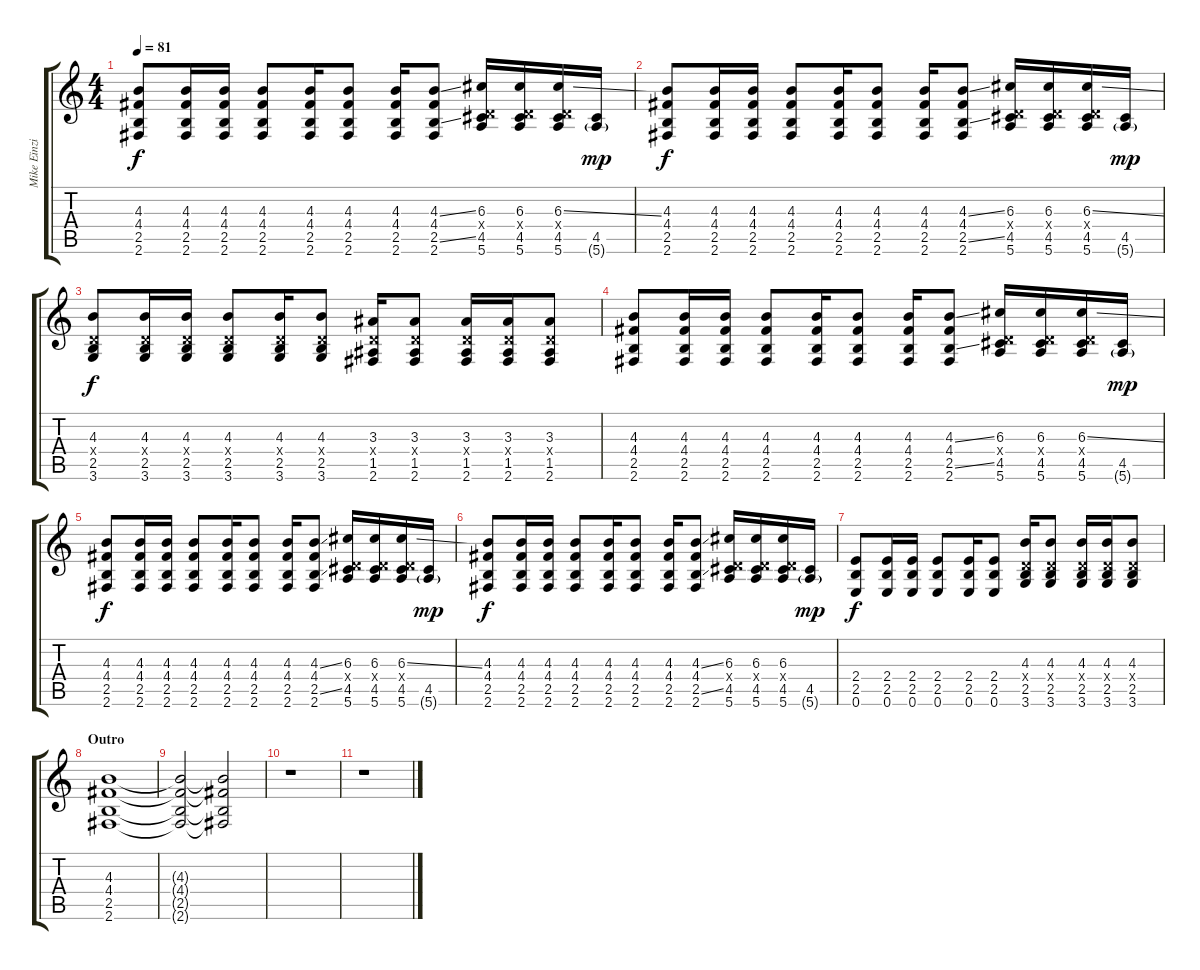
\track ("Mike Einziger [Guitar]" "Mike Einzi") {instrument distortionguitar}
\staff {score tabs}
\tuning (E4 B3 G3 D3 A2 E2) {hide}
\ts (4 4)
\tempo 81
\clef g2
\ks c
(4.3 4.4 2.5 2.6).8{dy f instrument overdrivenguitar} (4.3 4.4 2.5 2.6).16 (4.3 4.4 2.5 2.6).16 (4.3 4.4 2.5 2.6).8 (4.3 4.4 2.5 2.6).16 (4.3 4.4 2.5 2.6).8 (4.3 4.4 2.5 2.6).16 (4.3{ss} 4.4 2.5{ss} 2.6).8 (6.3 0.4{x} 4.5 5.6).16 (6.3 0.4{x} 4.5 5.6).16 (6.3{ss} 0.4{x} 4.5 5.6).16 (4.5 5.6{g}).16{dy mp} |
(4.3 4.4 2.5 2.6).8{dy f instrument overdrivenguitar} (4.3 4.4 2.5 2.6).16 (4.3 4.4 2.5 2.6).16 (4.3 4.4 2.5 2.6).8 (4.3 4.4 2.5 2.6).16 (4.3 4.4 2.5 2.6).8 (4.3 4.4 2.5 2.6).16 (4.3{ss} 4.4 2.5{ss} 2.6).8 (6.3 0.4{x} 4.5 5.6).16 (6.3 0.4{x} 4.5 5.6).16 (6.3{ss} 0.4{x} 4.5 5.6).16 (4.5 5.6{g}).16{dy mp} |
(4.3 0.4{x} 2.5 3.6).8{dy f volume 13} (4.3 0.4{x} 2.5 3.6).16 (4.3 0.4{x} 2.5 3.6).16 (4.3 0.4{x} 2.5 3.6).8 (4.3 0.4{x} 2.5 3.6).16 (4.3 0.4{x} 2.5 3.6).8 (3.3 0.4{x} 1.5 2.6).16 (3.3 0.4{x} 1.5 2.6).8 (3.3 0.4{x} 1.5 2.6).16 (3.3 0.4{x} 1.5 2.6).16 (3.3 0.4{x} 1.5 2.6).8 |
(4.3 4.4 2.5 2.6).8{volume 13 instrument overdrivenguitar} (4.3 4.4 2.5 2.6).16 (4.3 4.4 2.5 2.6).16 (4.3 4.4 2.5 2.6).8 (4.3 4.4 2.5 2.6).16 (4.3 4.4 2.5 2.6).8 (4.3 4.4 2.5 2.6).16 (4.3{ss} 4.4 2.5{ss} 2.6).8 (6.3 0.4{x} 4.5 5.6).16 (6.3 0.4{x} 4.5 5.6).16 (6.3{ss} 0.4{x} 4.5 5.6).16 (4.5 5.6{g}).16{dy mp} |
(4.3 4.4 2.5 2.6).8{dy f instrument overdrivenguitar} (4.3 4.4 2.5 2.6).16 (4.3 4.4 2.5 2.6).16 (4.3 4.4 2.5 2.6).8 (4.3 4.4 2.5 2.6).16 (4.3 4.4 2.5 2.6).8 (4.3 4.4 2.5 2.6).16 (4.3{ss} 4.4 2.5{ss} 2.6).8 (6.3 0.4{x} 4.5 5.6).16 (6.3 0.4{x} 4.5 5.6).16 (6.3{ss} 0.4{x} 4.5 5.6).16 (4.5 5.6{g}).16{dy mp} |
(4.3 4.4 2.5 2.6).8{dy f instrument overdrivenguitar} (4.3 4.4 2.5 2.6).16 (4.3 4.4 2.5 2.6).16 (4.3 4.4 2.5 2.6).8 (4.3 4.4 2.5 2.6).16 (4.3 4.4 2.5 2.6).8 (4.3 4.4 2.5 2.6).16 (4.3{ss} 4.4 2.5{ss} 2.6).8 (6.3 0.4{x} 4.5 5.6).16 (6.3 0.4{x} 4.5 5.6).16 (6.3 0.4{x} 4.5 5.6).16 (4.5 5.6{g}).16{dy mp} |
(2.4 2.5 0.6).8{dy f volume 13} (2.4 2.5 0.6).16 (2.4 2.5 0.6).16 (2.4 2.5 0.6).8 (2.4 2.5 0.6).16 (2.4 2.5 0.6).8 (4.3 0.4{x} 2.5 3.6).16 (4.3 0.4{x} 2.5 3.6).8 (4.3 0.4{x} 2.5 3.6).16 (4.3 0.4{x} 2.5 3.6).16 (4.3 0.4{x} 2.5 3.6).8 |
\section ("" "Outro")
(4.3 4.4 2.5 2.6).1{volume 10} |
(4.3{t} 4.4{t} 2.5{t} 2.6{t}).2{volume 5} (4.3{t} 4.4{t} 2.5{t} 2.6{t}).2{volume 3} |
r.1 |
r.1
